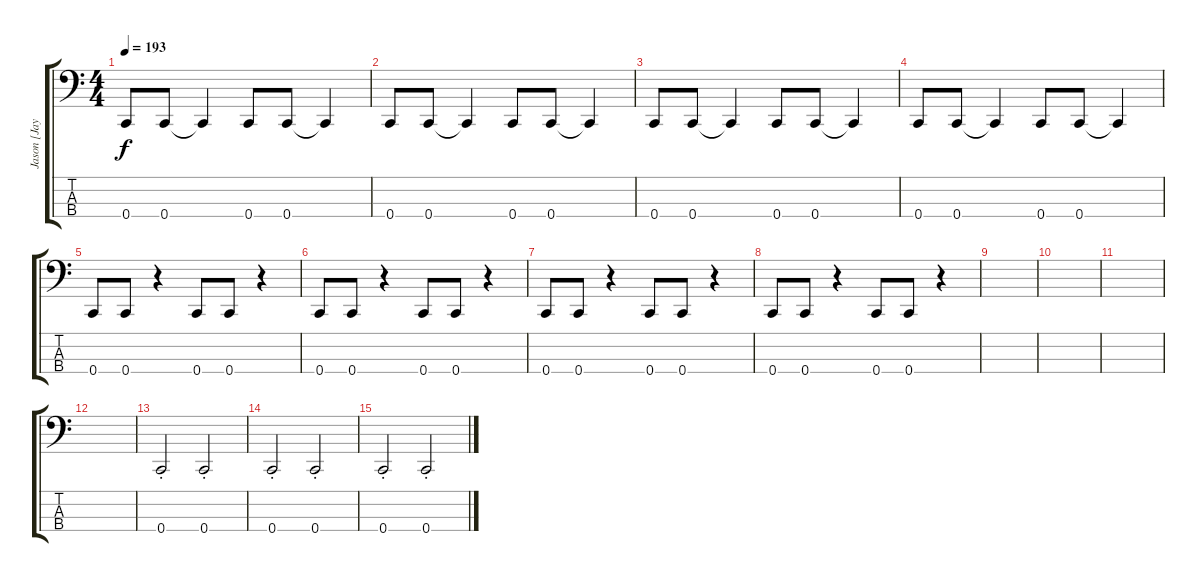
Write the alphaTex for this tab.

\track ("Jason [Jay] James" "Jason [Jay") {instrument electricbasspick}
\staff {score tabs}
\tuning (F2 C2 G1 C1) {hide}
\ts (4 4)
\tempo 193
\clef f4
\ks c
0.4.8{dy f} 0.4.8 0.4{t}.4 0.4.8 0.4.8 0.4{t}.4 |
0.4.8 0.4.8 0.4{t}.4 0.4.8 0.4.8 0.4{t}.4 |
0.4.8 0.4.8 0.4{t}.4 0.4.8 0.4.8 0.4{t}.4 |
0.4.8 0.4.8 0.4{t}.4 0.4.8 0.4.8 0.4{t}.4 |
0.4.8 0.4.8 r.4 0.4.8 0.4.8 r.4 |
0.4.8 0.4.8 r.4 0.4.8 0.4.8 r.4 |
0.4.8 0.4.8 r.4 0.4.8 0.4.8 r.4 |
0.4.8 0.4.8 r.4 0.4.8 0.4.8 r.4 |
|
|
|
|
0.4{st}.2 0.4{st}.2 |
0.4{st}.2 0.4{st}.2 |
0.4{st}.2 0.4{st}.2
